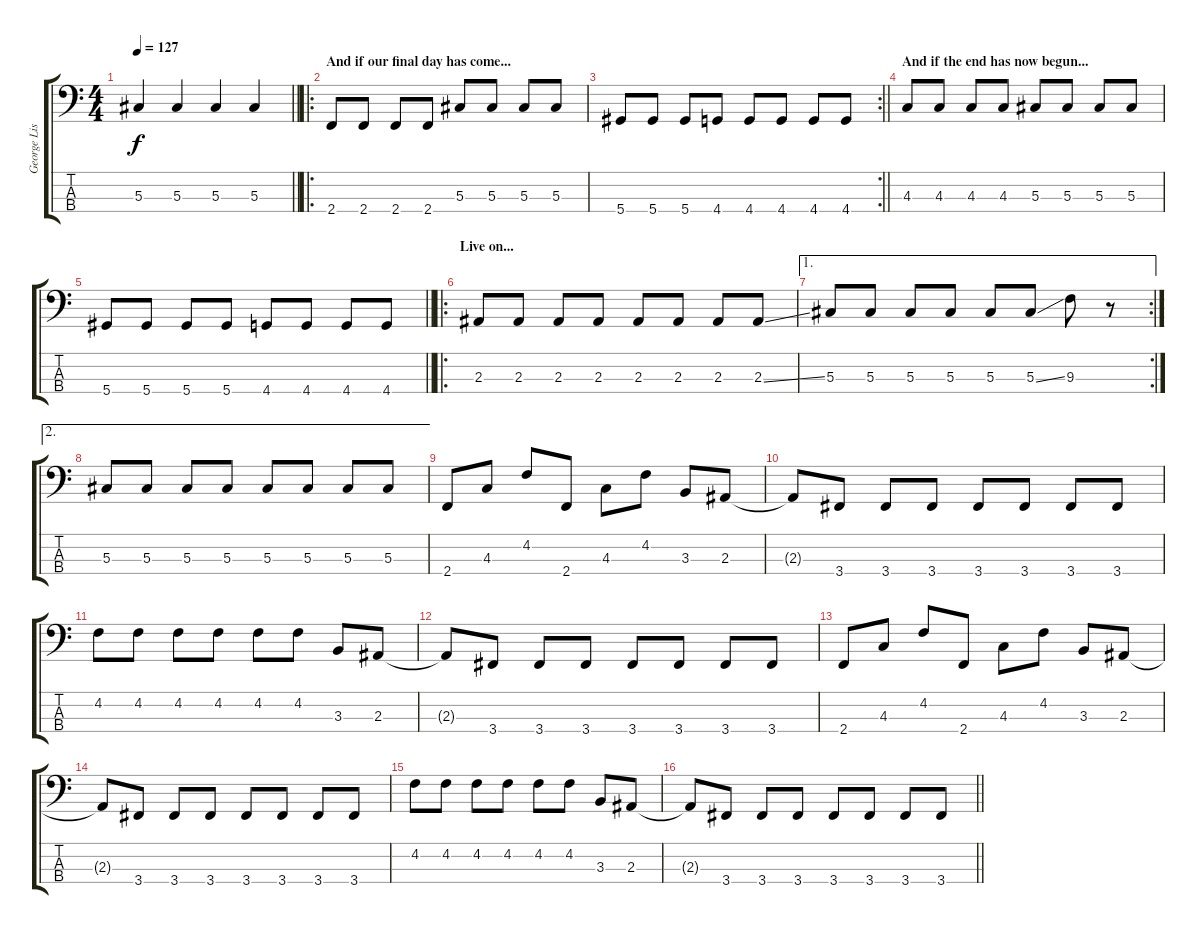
\track ("George Listing" "George Lis") {instrument electricbassfinger}
\staff {score tabs}
\tuning (Gb2 Db2 Ab1 Eb1) {hide}
\ts (4 4)
\tempo 127
\clef f4
\barLineRight lightlight
\ks c
5.3.4{dy f} 5.3.4 5.3.4 5.3.4 |
\ro
\section ("" "And if our final day has come...")
2.4.8 2.4.8 2.4.8 2.4.8 5.3.8 5.3.8 5.3.8 5.3.8 |
\rc 2
\barLineRight lightlight
5.4.8 5.4.8 5.4.8 4.4.8 4.4.8 4.4.8 4.4.8 4.4.8 |
\section ("" "And if the end has now begun...")
4.3.8 4.3.8 4.3.8 4.3.8 5.3.8 5.3.8 5.3.8 5.3.8 |
\barLineRight lightlight
5.4.8 5.4.8 5.4.8 5.4.8 4.4.8 4.4.8 4.4.8 4.4.8 |
\ro
\section ("" "Live on...")
2.3.8 2.3.8 2.3.8 2.3.8 2.3.8 2.3.8 2.3.8 2.3{ss}.8 |
\ae 1
\rc 2
5.3.8 5.3.8 5.3.8 5.3.8 5.3.8 5.3{ss}.8 9.3.8 r.8 |
\ae 2
5.3.8 5.3.8 5.3.8 5.3.8 5.3.8 5.3.8 5.3.8 5.3.8 |
2.4.8 4.3.8 4.2.8 2.4.8 4.3.8 4.2.8 3.3.8 2.3.8 |
2.3{t}.8 3.4.8 3.4.8 3.4.8 3.4.8 3.4.8 3.4.8 3.4.8 |
4.2.8 4.2.8 4.2.8 4.2.8 4.2.8 4.2.8 3.3.8 2.3.8 |
2.3{t}.8 3.4.8 3.4.8 3.4.8 3.4.8 3.4.8 3.4.8 3.4.8 |
2.4.8 4.3.8 4.2.8 2.4.8 4.3.8 4.2.8 3.3.8 2.3.8 |
2.3{t}.8 3.4.8 3.4.8 3.4.8 3.4.8 3.4.8 3.4.8 3.4.8 |
4.2.8 4.2.8 4.2.8 4.2.8 4.2.8 4.2.8 3.3.8 2.3.8 |
\barLineRight lightlight
2.3{t}.8 3.4.8 3.4.8 3.4.8 3.4.8 3.4.8 3.4.8 3.4.8
